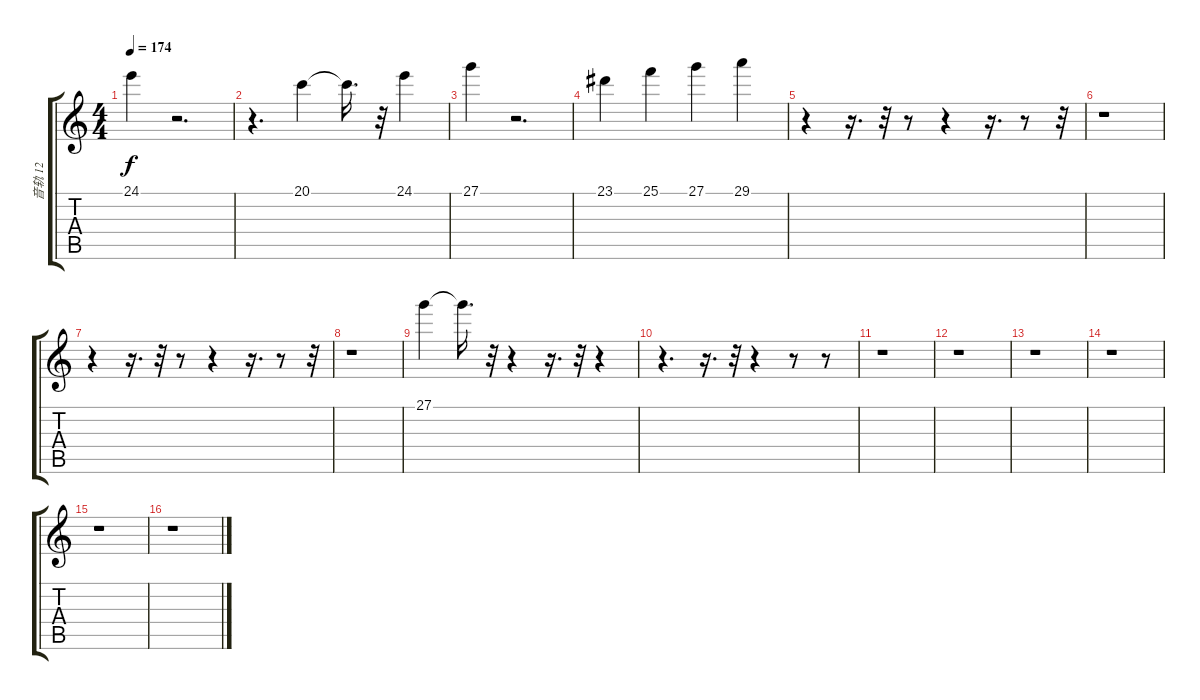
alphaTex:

\track ("音轨 12" "音轨 12") {instrument gunshot}
\staff {score tabs}
\tuning (E4 B3 G3 D3 A2 E2) {hide}
\ts (4 4)
\tempo 174
\clef g2
\ks c
24.1.4{dy f} r.2{d} |
r.4{d} 20.1.4 20.1{t}.16{d} r.32 24.1.4 |
27.1.4 r.2{d} |
23.1.4 25.1.4 27.1.4 29.1.4 |
r.4 r.16{d} r.32 r.8 r.4 r.16{d} r.8 r.32 |
r.1 |
r.4 r.16{d} r.32 r.8 r.4 r.16{d} r.8 r.32 |
r.1 |
27.1.4 27.1{t}.16{d} r.32 r.4 r.16{d} r.32 r.4 |
r.4{d} r.16{d} r.32 r.4 r.8 r.8 |
r.1 |
r.1 |
r.1 |
r.1 |
r.1 |
r.1
